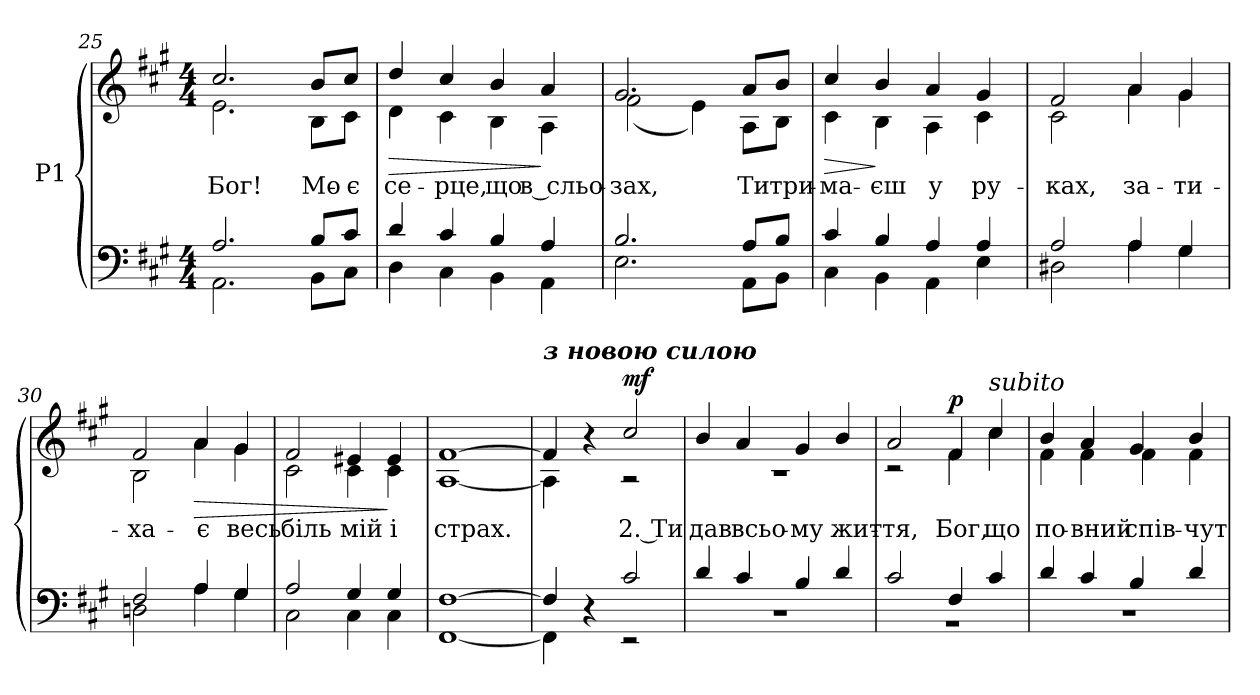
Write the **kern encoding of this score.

**kern	**kern	**text	**dynam
*part1	*part1	*part1	*part1
*staff2	*staff1	*staff1	*staff1/2
*I"P1	*	*	*
*clefF4	*clefG2	*	*
*k[f#c#g#]	*k[f#c#g#]	*	*
*f#:	*f#:	*	*
*M4/4	*M4/4	*	*
=25	=25	=25	=25
*^	*	*	*
!	!	!	!LO:LY:b:color=#000000	!
*	*	*^	*	*
2.Ai/	2.AAi\	2.cc#i/	2.ei\	Бог!	.
!	!	!	!	!LO:LY:b:color=#000000	!
8Bi/L	8BBi\L	8bi/L	8Bi\L	Мо-	.
!	!	!	!	!LO:LY:b:color=#000000	!
8c#i/J	8C#i\J	8cc#i/J	8c#i\J	-є	.
!!LO:PB:g=z	!!
=26	=26	=26	=26	=26	=26
!	!	!	!	!LO:LY:b:color=#000000	!LO:HP:b
4di/	4Di\	4ddi/	4di\	се-	>
!	!	!	!	!LO:LY:b:color=#000000	!
4c#i/	4C#i\	4cc#i/	4c#i\	-рце,	.
!	!	!	!	!LO:LY:b:color=#000000	!
4Bi/	4BBi\	4bi/	4Bi\	що	.
!	!	!	!	!LO:LY:b:color=#000000	!
4Ai/	4AAi\	4ai/	4Ai\	в сльо-	]
=27	=27	=27	=27	=27	=27
!	!	!	!	!LO:LY:b:color=#000000	!
2.Bi/	2.Ei\	2.g#i/	(2f#i\	-зах,	.
.	.	.	4ei\)	.	.
!	!	!	!	!LO:LY:b:color=#000000	!
8Ai/L	8AAi\L	8ai/L	8Ai\L	Ти	.
!	!	!	!	!LO:LY:b:color=#000000	!
8Bi/J	8BBi\J	8bi/J	8Bi\J	три--	.
=28	=28	=28	=28	=28	=28
!	!	!	!	!LO:LY:b:color=#000000	!LO:HP:b
4c#i/	4C#i\	4cc#i/	4c#i\	-ма-	>
!	!	!	!	!LO:LY:b:color=#000000	!
4Bi/	4BBi\	4bi/	4Bi\	-єш	]
!	!	!	!	!LO:LY:b:color=#000000	!
4Ai/	4AAi\	4ai/	4Ai\	у	.
!	!	!	!	!LO:LY:b:color=#000000	!
4Ai/	4Ei\	4g#i/	4c#i\	ру-	.
=29	=29	=29	=29	=29	=29
!	!	!	!	!LO:LY:b:color=#000000	!
2Ai/	2D#Xi\	2f#i/	2c#i\	-ках,	.
!	!	!	!	!LO:LY:b:color=#000000	!
4Ai/	4Ai\	4ai/	4ai\	за-	.
!	!	!	!	!LO:LY:b:color=#000000	!
4G#i/	4G#i\	4g#i/	4g#i\	-ти-	.
=30	=30	=30	=30	=30	=30
!	!	!	!	!LO:LY:b:color=#000000	!
2F#i/	2Dni\	2f#i/	2Bi\	-ха-	mp mp
!	!	!	!	!LO:LY:b:color=#000000	!LO:HP:b
4Ai/	4Ai\	4ai/	4ai\	-є	>
!	!	!	!	!LO:LY:b:color=#000000	!
4G#i/	4G#i\	4g#i/	4g#i\	весь	.
!!LO:LB:g=z	!!
=31	=31	=31	=31	=31	=31
!	!	!	!	!LO:LY:b:color=#000000	!
2Ai/	2C#i\	2f#i/	2c#i\	біль	.
!	!	!	!	!LO:LY:b:color=#000000	!
4G#i/	4C#i\	4e#Xi/	4c#i\	мій	.
!	!	!	!	!LO:LY:b:color=#000000	!
4G#i/	4C#i\	4e#i/	4c#i\	і	]
=32	=32	=32	=32	=32	=32
!	!	!	!	!LO:LY:b:color=#000000	!
[>1F#i	[<1FF#i	[>1f#i	[<1Ai	страх.	.
=33	=33	=33	=33	=33	=33
!	!	!LO:TX:a:Bi:t=з новою силою	!	!	!
4F#i/]	4FF#i\]	4f#i/]	4Ai\]	.	.
4r	4ryy	4r	4ryy	.	.
!	!	!	!	!LO:LY:b:color=#000000	!
2c#i/	2r	2cc#i/	2r	2. Ти	mf
=34	=34	=34	=34	=34	=34
!	!	!	!	!LO:LY:b:color=#000000	!
4di/	1r	4bi/	1r	дав	.
!	!	!	!	!LO:LY:b:color=#000000	!
4c#i/	.	4ai/	.	всьо-	.
!	!	!	!	!LO:LY:b:color=#000000	!
4Bi/	.	4g#i/	.	-му	.
!	!	!	!	!LO:LY:b:color=#000000	!
4di/	.	4bi/	.	жит-	.
=35	=35	=35	=35	=35	=35
!	!	!	!	!LO:LY:b:color=#000000	!
2c#i/	1r	2ai/	2r	-тя,	.
!	!	!	!	!LO:LY:b:color=#000000	!
4F#i/	.	4f#i/	4f#i\	Бог,	p
!	!	!LO:TX:a:i:t=subito	!	!	!
!	!	!	!	!LO:LY:b:color=#000000	!
4c#i/	.	4cc#i/	4cc#i\	що	.
=36	=36	=36	=36	=36	=36
!	!	!	!	!LO:LY:b:color=#000000	!
4di/	1r	4bi/	4f#i\	по-	.
!	!	!	!	!LO:LY:b:color=#000000	!
4c#i/	.	4ai/	4f#i\	-вний	.
!	!	!	!	!LO:LY:b:color=#000000	!
4Bi/	.	4g#i/	4f#i\	спів-	.
!	!	!	!	!LO:LY:b:color=#000000	!
4di/	.	4bi/	4f#i\	-чут-	.
*v	*v	*	*	*	*
*	*v	*v	*	*
=	=	=	=
*-	*-	*-	*-
